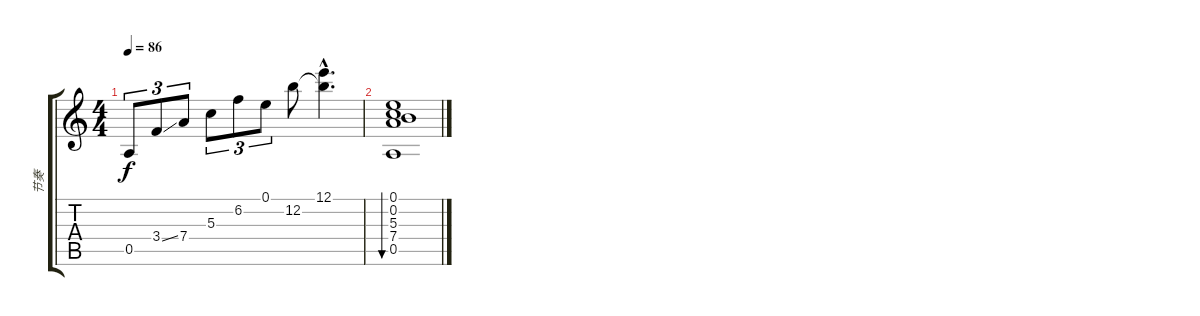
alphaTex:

\track ("节奏" "节奏") {instrument acousticguitarsteel}
\staff {score tabs}
\tuning (E4 B3 G3 D3 A2 E2) {hide}
\ts (4 4)
\tempo 86
\clef g2
\ks c
0.5.8{tu (3 2) dy f} 3.4{ss}.8{tu (3 2)} 7.4.8{tu (3 2)} 5.3.8{tu (3 2)} 6.2.8{tu (3 2)} 0.1.8{tu (3 2)} 12.2.8 (12.1{hac} 12.2{hac t}).4{d} |
(0.1 0.2 5.3 7.4 0.5).1{bu 480}
